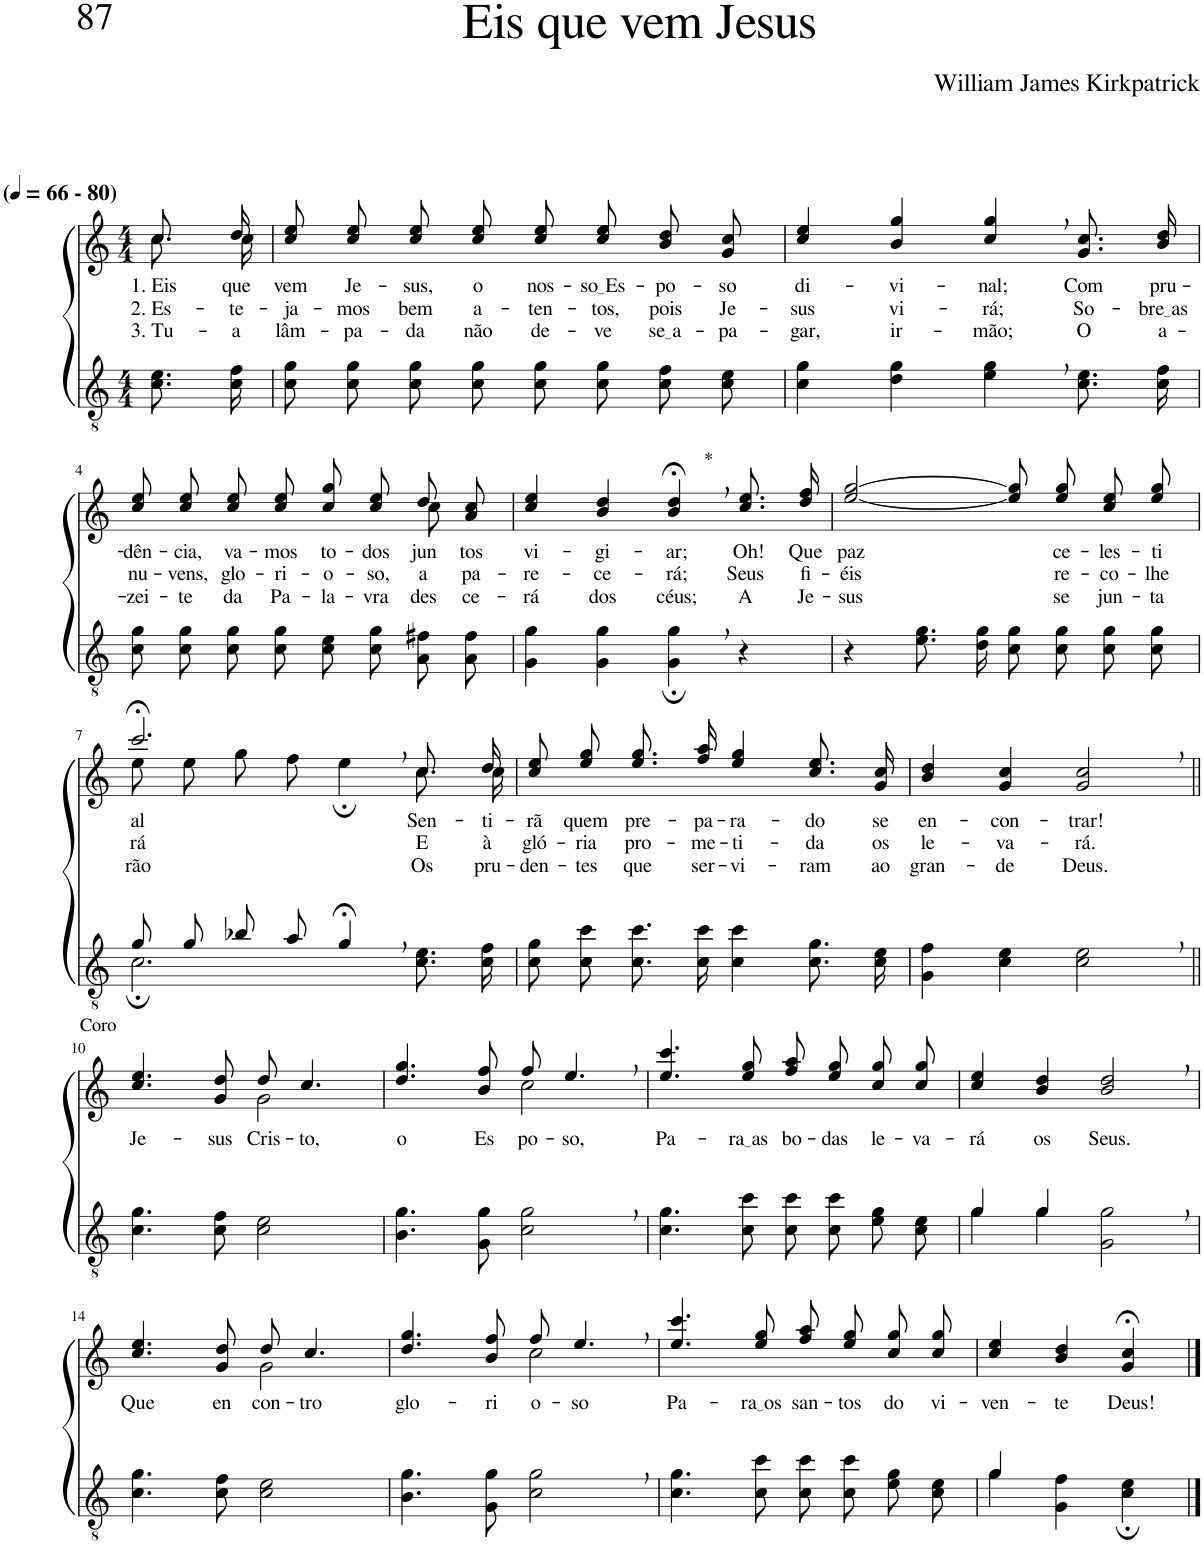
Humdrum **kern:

**kern	**kern	**text	**text	**text
*part2	*part1	*part1	*part1	*part1
*staff2	*staff1	*staff1	*staff1	*staff1
*I"Parte III e IV	*I"Parte I e II	*	*	*
*clefGv2	*clefG2	*	*	*
*Trd5c9	*Trd5c9	*	*	*
*k[]	*k[]	*	*	*
*M4/4	*M4/4	*	*	*
*MM66	*MM66	*	*	*
=1	=1	=1	=1	=1
!	!LO:TX:a:B:t=(	!	!	!
!	!LO:TX:a:B:t=- 80)	!	!	!
!	!	!LO:LY:b	!LO:LY:b	!LO:LY:b
*	*^	*	*	*
8.c\ 8.e\L	8.cc/L	8.cc\L	1. Eis	2. Es-	3. Tu-
!	!	!	!LO:LY:b	!LO:LY:b	!LO:LY:b
16c\ 16f\Jk	16dd/Jk	16cc\Jk	que	-te-	-a
=2	=2	=2	=2	=2	=2
!	!	!	!LO:LY:b	!LO:LY:b	!LO:LY:b
*	*v	*v	*	*	*
8c\ 8g\L	8cc\ 8ee\L	vem	-ja-	lâm-
!	!	!LO:LY:b	!LO:LY:b	!LO:LY:b
8c\ 8g\J	8cc\ 8ee\J	Je-	-mos	-pa-
!	!	!LO:LY:b	!LO:LY:b	!LO:LY:b
8c\ 8g\L	8cc\ 8ee\L	-sus,	bem	-da
!	!	!LO:LY:b	!LO:LY:b	!LO:LY:b
8c\ 8g\J	8cc\ 8ee\J	o	a-	não
!	!	!LO:LY:b	!LO:LY:b	!LO:LY:b
8c\ 8g\L	8cc\ 8ee\L	nos-	-ten-	de-
!	!	!LO:LY:b	!LO:LY:b	!LO:LY:b
8c\ 8g\J	8cc\ 8ee\J	so Es	-tos,	-ve
!	!	!LO:LY:b	!LO:LY:b	!LO:LY:b
8c\ 8f\L	8b\ 8dd\L	-po-	pois	se a
!	!	!LO:LY:b	!LO:LY:b	!LO:LY:b
8c\ 8e\J	8g\ 8cc\J	-so	Je-	-pa-
=3	=3	=3	=3	=3
!	!	!LO:LY:b	!LO:LY:b	!LO:LY:b
4c\ 4g\	4cc/ 4ee/	di-	-sus	-gar,
!	!	!LO:LY:b	!LO:LY:b	!LO:LY:b
4d\ 4g\	4b/ 4gg/	-vi-	vi-	ir-
!	!	!LO:LY:b	!LO:LY:b	!LO:LY:b
4e\, 4g\,	4cc/, 4gg/,	-nal;	-rá;	-mão;
!	!	!LO:LY:b	!LO:LY:b	!LO:LY:b
8.c\ 8.e\L	8.g\ 8.cc\L	Com	So-	O
!	!	!LO:LY:b	!LO:LY:b	!LO:LY:b
16c\ 16f\Jk	16b\ 16dd\Jk	pru-	bre as	a-
!!LO:LB:g=z
=4	=4	=4	=4	=4
!	!	!LO:LY:b	!LO:LY:b	!LO:LY:b
*	*^	*	*	*
8c\ 8g\L	8cc\ 8ee\L	2.ryy	-dên-	nu-	-zei-
!	!	!	!LO:LY:b	!LO:LY:b	!LO:LY:b
8c\ 8g\J	8cc\ 8ee\J	.	-cia,	-vens,	-te
!	!	!	!LO:LY:b	!LO:LY:b	!LO:LY:b
8c\ 8g\L	8cc\ 8ee\L	.	va-	glo-	da
!	!	!	!LO:LY:b	!LO:LY:b	!LO:LY:b
8c\ 8g\J	8cc\ 8ee\J	.	-mos	-ri-	Pa-
!	!	!	!LO:LY:b	!LO:LY:b	!LO:LY:b
8c\ 8e\L	8cc\ 8gg\L	.	to-	-o-	-la-
!	!	!	!LO:LY:b	!LO:LY:b	!LO:LY:b
8c\ 8g\J	8cc\ 8ee\J	.	-dos	-so,	-vra
!	!	!	!LO:LY:b	!LO:LY:b	!LO:LY:b
8A\ 8f#X\L	8dd\L	8cc\	jun-	a-	des-
!	!	!	!LO:LY:b	!LO:LY:b	!LO:LY:b
8A\ 8f#\J	8a\ 8cc\J	8ryy	-tos	-pa-	-ce-
=5	=5	=5	=5	=5	=5
!	!	!	!LO:LY:b	!LO:LY:b	!LO:LY:b
*	*v	*v	*	*	*
4G\ 4g\	4cc/ 4ee/	vi-	-re-	-rá
!	!	!LO:LY:b	!LO:LY:b	!LO:LY:b
4G\ 4g\	4b/ 4dd/	-gi-	-ce-	dos
!	!LO:TX:a:t=*	!	!	!
!	!	!LO:LY:b	!LO:LY:b	!LO:LY:b
4G\;, 4g\;,	4b/;<, 4dd/;<,	-ar;	-rá;	céus;
!	!	!LO:LY:b	!LO:LY:b	!LO:LY:b
4r	8.cc\ 8.ee\L	Oh!	Seus	A
!	!	!LO:LY:b	!LO:LY:b	!LO:LY:b
.	16dd\ 16ff\Jk	Que	fi-	Je-
=6	=6	=6	=6	=6
!	!	!LO:LY:b	!LO:LY:b	!LO:LY:b
4r	[2ee/ [2gg/	paz	-éis	-sus
8.e\ 8.g\L	.	.	.	.
16d\ 16g\Jk	.	.	.	.
8c\ 8g\L	8ee]\ 8gg]\L	.	.	.
!	!	!LO:LY:b	!LO:LY:b	!LO:LY:b
8c\ 8g\J	8ee\ 8gg\J	ce-	re-	se
!	!	!LO:LY:b	!LO:LY:b	!LO:LY:b
8c\ 8g\L	8cc\ 8ee\L	-les-	-co-	jun-
!	!	!LO:LY:b	!LO:LY:b	!LO:LY:b
8c\ 8g\J	8ee\ 8gg\J	-ti-	-lhe-	-ta-
!!LO:LB:g=z
=7	=7	=7	=7	=7
*^	*^	*	*	*
!	!	!	!	!LO:LY:b	!LO:LY:b	!LO:LY:b
8g/L	2.c;\	2.ccc;<,/	8ee\L	-al	-rá	-rão
8g/J	.	.	8ee\J	.	.	.
8b-X/L	.	.	8gg\L	.	.	.
8a/J	.	.	8ff\J	.	.	.
4g;<,/	.	.	4ee;\	.	.	.
!	!	!	!	!LO:LY:b	!LO:LY:b	!LO:LY:b
4ryy	8.c\ 8.e\L	8.cc/L	8.cc\L	Sen-	E	Os
!	!	!	!	!LO:LY:b	!LO:LY:b	!LO:LY:b
.	16c\ 16f\Jk	16dd/Jk	16cc\Jk	-ti-	à	pru-
=8	=8	=8	=8	=8	=8	=8
!	!	!	!	!LO:LY:b	!LO:LY:b	!LO:LY:b
*v	*v	*	*	*	*	*
*	*v	*v	*	*	*
8c\ 8g\L	8cc\ 8ee\L	-rã	gló-	-den-
!	!	!LO:LY:b	!LO:LY:b	!LO:LY:b
8c\ 8cc\J	8ee\ 8gg\J	quem	-ria	-tes
!	!	!LO:LY:b	!LO:LY:b	!LO:LY:b
8.c\ 8.cc\L	8.ee\ 8.gg\L	pre-	pro-	que
!	!	!LO:LY:b	!LO:LY:b	!LO:LY:b
16c\ 16cc\Jk	16ff\ 16aa\Jk	-pa-	-me-	ser-
!	!	!LO:LY:b	!LO:LY:b	!LO:LY:b
4c\ 4cc\	4ee/ 4gg/	-ra-	-ti-	-vi-
!	!	!LO:LY:b	!LO:LY:b	!LO:LY:b
8.c\ 8.g\L	8.cc\ 8.ee\L	-do	-da	-ram
!	!	!LO:LY:b	!LO:LY:b	!LO:LY:b
16c\ 16e\Jk	16g\ 16cc\Jk	se	os	ao
=9	=9	=9	=9	=9
!	!	!LO:LY:b	!LO:LY:b	!LO:LY:b
4G\ 4f\	4b/ 4dd/	en-	le-	gran-
!	!	!LO:LY:b	!LO:LY:b	!LO:LY:b
4c\ 4e\	4g/ 4cc/	-con-	-va-	-de
!	!	!LO:LY:b	!LO:LY:b	!LO:LY:b
2c\, 2e\,	2g/, 2cc/,	-trar!	-rá.	Deus.
!!LO:LB:g=z
=10||	=10||	=10||	=10||	=10||
!	!LO:TX:a:t=Coro	!	!	!
!	!	!LO:LY:b	!	!
*	*^	*	*	*
4.c\ 4.g\	4.cc/ 4.ee/	2ryy	Je-	.	.
!	!	!	!LO:LY:b	!	!
8c\ 8f\	8g/ 8dd/	.	-sus	.	.
!	!	!	!LO:LY:b	!	!
2c\ 2e\	8dd/	2g\	Cris-	.	.
!	!	!	!LO:LY:b	!	!
.	4.cc/	.	-to,	.	.
=11	=11	=11	=11	=11	=11
!	!	!	!LO:LY:b	!	!
4.B\ 4.g\	4.dd/ 4.gg/	2ryy	o	.	.
!	!	!	!LO:LY:b	!	!
8G\ 8g\	8b/ 8ff/	.	Es-	.	.
!	!	!	!LO:LY:b	!	!
2c\, 2g\,	8ff/	2cc\	-po-	.	.
!	!	!	!LO:LY:b	!	!
.	4.ee,/	.	-so,	.	.
*	*v	*v	*	*	*
=12	=12	=12	=12	=12
!	!	!LO:LY:b	!	!
4.c\ 4.g\	4.ee/ 4.ccc/	Pa-	.	.
!	!	!LO:LY:b	!	!
8c\ 8cc\	8ee/ 8gg/	ra as	.	.
!	!	!LO:LY:b	!	!
8c\ 8cc\L	8ff\ 8aa\L	bo-	.	.
!	!	!LO:LY:b	!	!
8c\ 8cc\J	8ee\ 8gg\J	-das	.	.
!	!	!LO:LY:b	!	!
8e\ 8g\L	8cc\ 8gg\L	le-	.	.
!	!	!LO:LY:b	!	!
8c\ 8e\J	8cc\ 8gg\J	-va-	.	.
=13	=13	=13	=13	=13
*^	*	*	*	*
!	!	!	!LO:LY:b	!	!
4g/	4g\	4cc/ 4ee/	-rá	.	.
!	!	!	!LO:LY:b	!	!
4g/	4g\	4b/ 4dd/	os	.	.
!	!	!	!LO:LY:b	!	!
2ryy	2G\ 2g\	2b/, 2dd/,	Seus.	.	.
!!LO:LB:g=z
=14	=14	=14	=14	=14	=14
!	!	!	!LO:LY:b	!	!
*v	*v	*^	*	*	*
4.c\ 4.g\	4.cc/ 4.ee/	2ryy	Que	.	.
!	!	!	!LO:LY:b	!	!
8c\ 8f\	8g/ 8dd/	.	en-	.	.
!	!	!	!LO:LY:b	!	!
2c\ 2e\	8dd/	2g\	-con-	.	.
!	!	!	!LO:LY:b	!	!
.	4.cc/	.	-tro	.	.
=15	=15	=15	=15	=15	=15
!	!	!	!LO:LY:b	!	!
4.B\ 4.g\	4.dd/ 4.gg/	2ryy	glo-	.	.
!	!	!	!LO:LY:b	!	!
8G\ 8g\	8b/ 8ff/	.	-ri-	.	.
!	!	!	!LO:LY:b	!	!
2c\, 2g\,	8ff/	2cc\	-o-	.	.
!	!	!	!LO:LY:b	!	!
.	4.ee,/	.	-so	.	.
*	*v	*v	*	*	*
=16	=16	=16	=16	=16
!	!	!LO:LY:b	!	!
4.c\ 4.g\	4.ee/ 4.ccc/	Pa-	.	.
!	!	!LO:LY:b	!	!
8c\ 8cc\	8ee/ 8gg/	ra os	.	.
!	!	!LO:LY:b	!	!
8c\ 8cc\L	8ff\ 8aa\L	san-	.	.
!	!	!LO:LY:b	!	!
8c\ 8cc\J	8ee\ 8gg\J	-tos	.	.
!	!	!LO:LY:b	!	!
8e\ 8g\L	8cc\ 8gg\L	do	.	.
!	!	!LO:LY:b	!	!
8c\ 8e\J	8cc\ 8gg\J	vi-	.	.
=17	=17	=17	=17	=17
*^	*	*	*	*
!	!	!	!LO:LY:b	!	!
4g/	4g\	4cc/ 4ee/	-ven-	.	.
!	!	!	!LO:LY:b	!	!
2ryy	4G\ 4f\	4b/ 4dd/	-te	.	.
!	!	!	!LO:LY:b	!	!
.	4c\; 4e\;	4g/;< 4cc/;<	Deus!	.	.
*v	*v	*	*	*	*
==	==	==	==	==
*-	*-	*-	*-	*-
